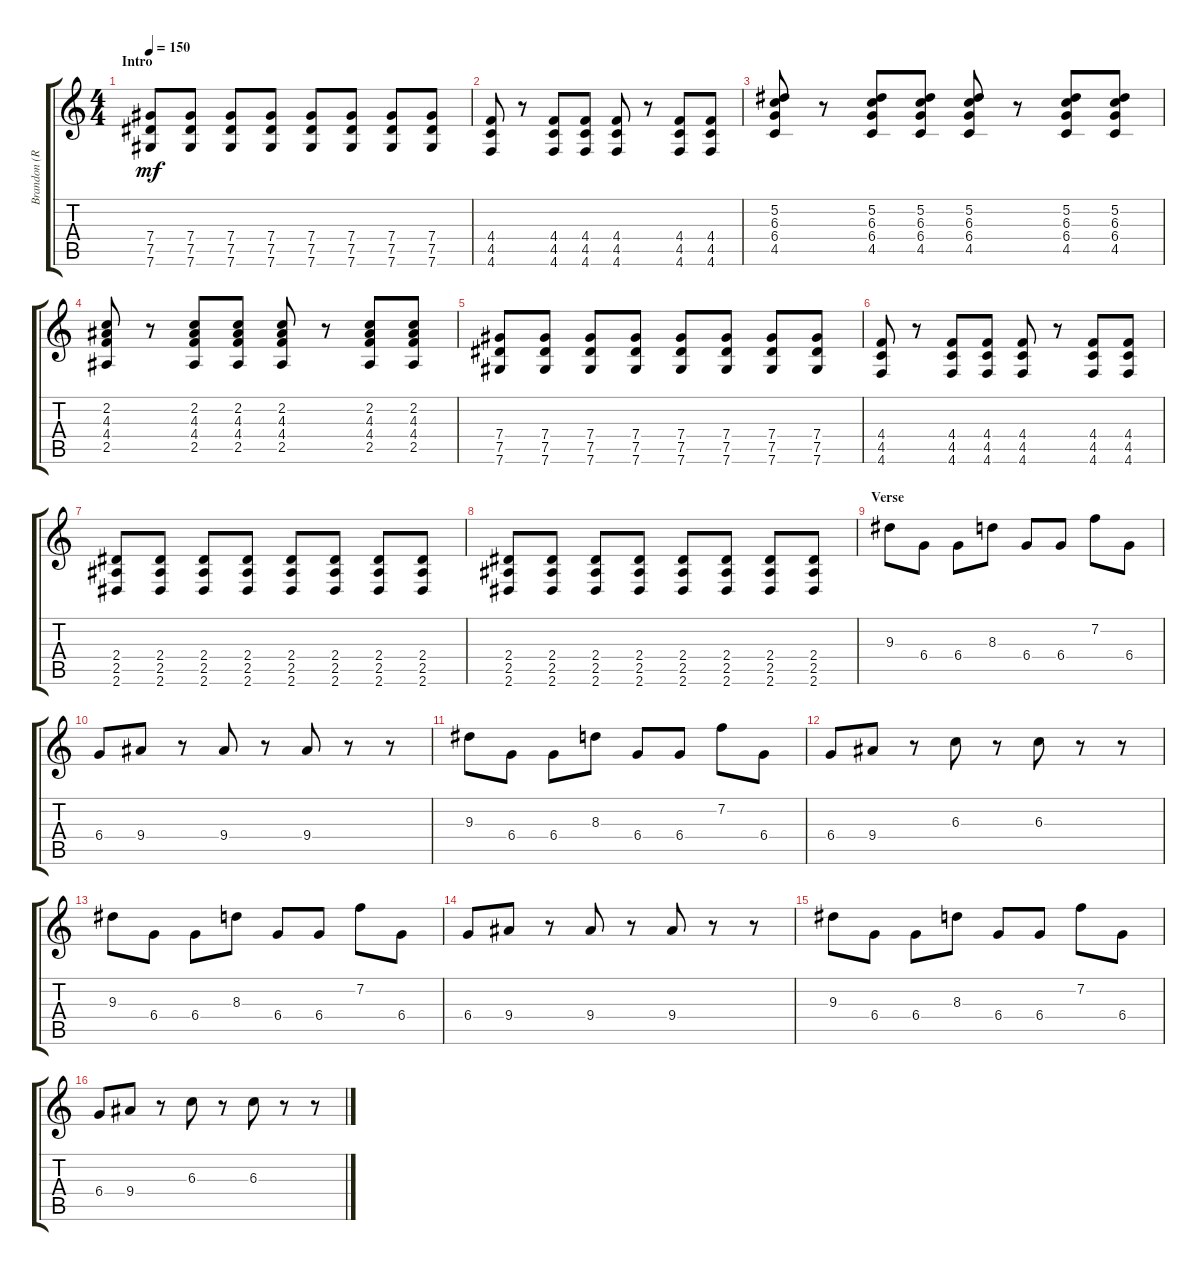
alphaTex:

\track ("Brandon (Rhythm)" "Brandon (R") {instrument distortionguitar}
\staff {score tabs}
\tuning (Eb4 Bb3 Gb3 Db3 Ab2 Db2) {hide}
\ts (4 4)
\section ("" "Intro")
\tempo 150
\clef g2
\ks c
(7.4 7.5 7.6).8{dy mf instrument distortionguitar} (7.4 7.5 7.6).8 (7.4 7.5 7.6).8 (7.4 7.5 7.6).8 (7.4 7.5 7.6).8 (7.4 7.5 7.6).8 (7.4 7.5 7.6).8 (7.4 7.5 7.6).8 |
(4.4 4.5 4.6).8 r.8 (4.4 4.5 4.6).8 (4.4 4.5 4.6).8 (4.4 4.5 4.6).8 r.8 (4.4 4.5 4.6).8 (4.4 4.5 4.6).8 |
(5.2 6.3 6.4 4.5).8 r.8 (5.2 6.3 6.4 4.5).8 (5.2 6.3 6.4 4.5).8 (5.2 6.3 6.4 4.5).8 r.8 (5.2 6.3 6.4 4.5).8 (5.2 6.3 6.4 4.5).8 |
(2.2 4.3 4.4 2.5).8 r.8 (2.2 4.3 4.4 2.5).8 (2.2 4.3 4.4 2.5).8 (2.2 4.3 4.4 2.5).8 r.8 (2.2 4.3 4.4 2.5).8 (2.2 4.3 4.4 2.5).8 |
(7.4 7.5 7.6).8 (7.4 7.5 7.6).8 (7.4 7.5 7.6).8 (7.4 7.5 7.6).8 (7.4 7.5 7.6).8 (7.4 7.5 7.6).8 (7.4 7.5 7.6).8 (7.4 7.5 7.6).8 |
(4.4 4.5 4.6).8 r.8 (4.4 4.5 4.6).8 (4.4 4.5 4.6).8 (4.4 4.5 4.6).8 r.8 (4.4 4.5 4.6).8 (4.4 4.5 4.6).8 |
(2.4 2.5 2.6).8 (2.4 2.5 2.6).8 (2.4 2.5 2.6).8 (2.4 2.5 2.6).8 (2.4 2.5 2.6).8 (2.4 2.5 2.6).8 (2.4 2.5 2.6).8 (2.4 2.5 2.6).8 |
(2.4 2.5 2.6).8 (2.4 2.5 2.6).8 (2.4 2.5 2.6).8 (2.4 2.5 2.6).8 (2.4 2.5 2.6).8 (2.4 2.5 2.6).8 (2.4 2.5 2.6).8 (2.4 2.5 2.6).8 |
\section ("" "Verse")
9.3.8 6.4.8 6.4.8 8.3.8 6.4.8 6.4.8 7.2.8 6.4.8 |
6.4.8 9.4.8 r.8 9.4.8 r.8 9.4.8 r.8 r.8 |
9.3.8 6.4.8 6.4.8 8.3.8 6.4.8 6.4.8 7.2.8 6.4.8 |
6.4.8 9.4.8 r.8 6.3.8 r.8 6.3.8 r.8 r.8 |
9.3.8 6.4.8 6.4.8 8.3.8 6.4.8 6.4.8 7.2.8 6.4.8 |
6.4.8 9.4.8 r.8 9.4.8 r.8 9.4.8 r.8 r.8 |
9.3.8 6.4.8 6.4.8 8.3.8 6.4.8 6.4.8 7.2.8 6.4.8 |
6.4.8 9.4.8 r.8 6.3.8 r.8 6.3.8 r.8 r.8
